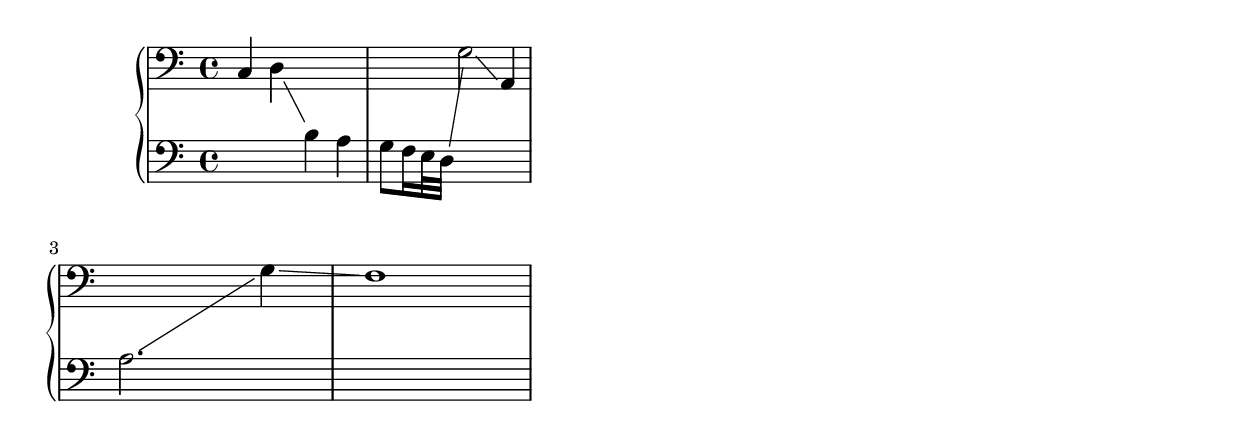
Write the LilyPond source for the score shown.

\version "2.3.16"

\header {
texidoc = "Note head lines (e.g. glissando)
run between centers of the note heads."
}

su = { \change Staff = up}
sd = { \change Staff = down}

\score {
    \context PianoStaff
         <<
	\context Staff = up   {
            \set PianoStaff.connectArpeggios = ##t
	    \showStaffSwitch
	    \clef F
	    c4 d \sd b a g8 f16 e32 d \su g2 \glissando a,4 \sd \break a2. \su g4 \glissando f1
	}
	\context Staff = down {
	    \clef F s1*4
	}
    >>
\paper {
    linewidth = 8.0 \cm
}
}


